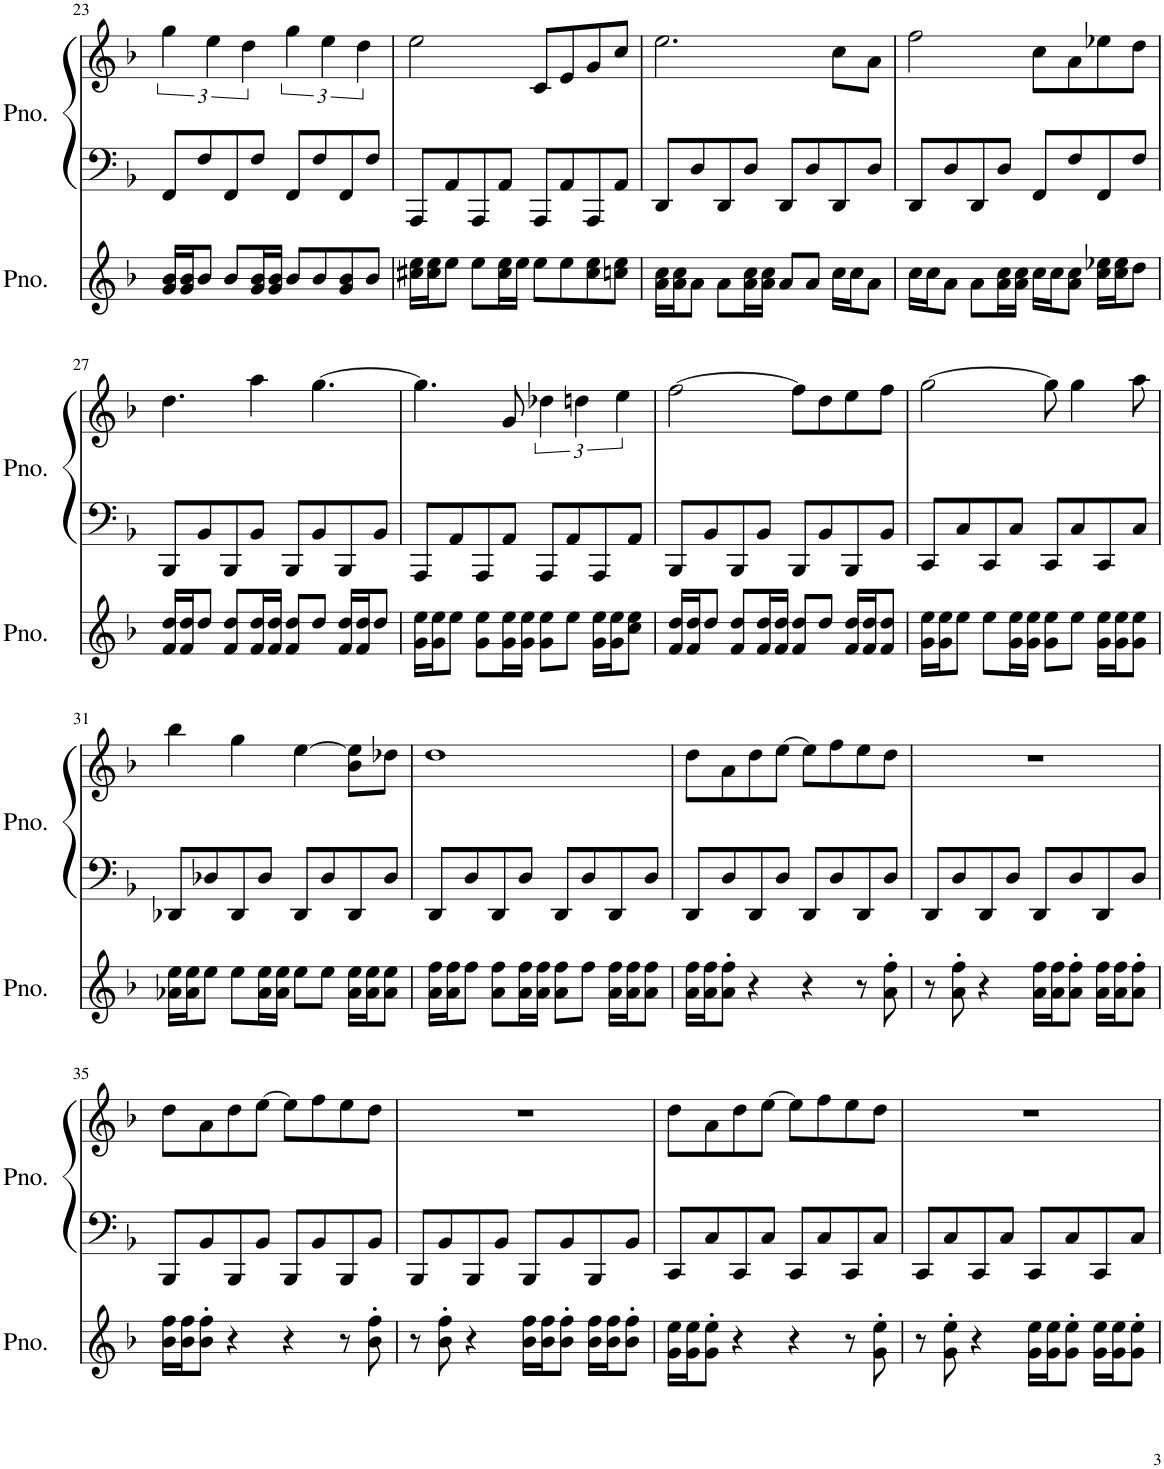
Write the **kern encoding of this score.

**kern	**kern	**kern
*part2	*part1	*part1
*staff3	*staff2	*staff1
*I"Piano	*I"Piano	*
*I'Pno.	*I'Pno.	*
!!LO:PB:g=z
*clefG2	*clefF4	*clefG2
*k[b-]	*k[b-]	*k[b-]
*M4/4	*M4/4	*M4/4
=23	=23	=23
16g/ 16b-/LL	8FF/L	6gg\
16g/ 16b-/J	.	.
8b-/J	8F/	.
.	.	6ee\
8b-/L	8FF/	.
.	.	6dd\
16g/ 16b-/L	8F/J	.
16g/ 16b-/JJ	.	.
8b-/L	8FF/L	6gg\
8b-/	8F/	.
.	.	6ee\
8g/ 8b-/	8FF/	.
.	.	6dd\
8b-/J	8F/J	.
=24	=24	=24
16cc#X\ 16ee\LL	8AAA/L	2ee\
16cc#\ 16ee\J	.	.
8ee\J	8AA/	.
8ee\L	8AAA/	.
16cc#\ 16ee\L	8AA/J	.
16ee\JJ	.	.
8ee\L	8AAA/L	8c/L
8ee\	8AA/	8e/
8cc#\ 8ee\	8AAA/	8g/
8ccn\ 8ee\J	8AA/J	8cc/J
=25	=25	=25
16a\ 16cc\LL	8DD/L	2.ee\
16a\ 16cc\J	.	.
8a\J	8D/	.
8a\L	8DD/	.
16a\ 16cc\L	8D/J	.
16a\ 16cc\JJ	.	.
8a/L	8DD/L	.
8a/J	8D/	.
16cc\LL	8DD/	8cc\L
16cc\J	.	.
8a\J	8D/J	8a\J
=26	=26	=26
16cc\LL	8DD/L	2ff\
16cc\J	.	.
8a\J	8D/	.
8a\L	8DD/	.
16a\ 16cc\L	8D/J	.
16a\ 16cc\JJ	.	.
16cc\LL	8FF/L	8cc\L
16cc\J	.	.
8a\ 8cc\J	8F/	8a\
16cc\ 16ee-X\LL	8FF/	8ee-X\
16cc\ 16ee-\J	.	.
8dd\J	8F/J	8dd\J
!!LO:LB:g=z
=27	=27	=27
16f/ 16dd/LL	8BBB-/L	4.dd\
16f/ 16dd/J	.	.
8dd/J	8BB-/	.
8f/ 8dd/L	8BBB-/	.
16f/ 16dd/L	8BB-/J	4aa\
16f/ 16dd/JJ	.	.
8f/ 8dd/L	8BBB-/L	.
8dd/J	8BB-/	[4.gg\
16f/ 16dd/LL	8BBB-/	.
16f/ 16dd/J	.	.
8dd/J	8BB-/J	.
=28	=28	=28
16g\ 16ee\LL	8AAA/L	4.gg\]
16g\ 16ee\J	.	.
8ee\J	8AA/	.
8g\ 8ee\L	8AAA/	.
16g\ 16ee\L	8AA/J	8g/
16g\ 16ee\JJ	.	.
8g\ 8ee\L	8AAA/L	6dd-X\
8ee\J	8AA/	.
.	.	6ddn\
16g\ 16ee\LL	8AAA/	.
16g\ 16ee\J	.	.
.	.	6ee\
8cc\ 8ee\J	8AA/J	.
=29	=29	=29
16f/ 16dd/LL	8BBB-/L	[2ff\
16f/ 16dd/J	.	.
8dd/J	8BB-/	.
8f/ 8dd/L	8BBB-/	.
16f/ 16dd/L	8BB-/J	.
16f/ 16dd/JJ	.	.
8f/ 8dd/L	8BBB-/L	8ff\L]
8dd/J	8BB-/	8dd\
16f/ 16dd/LL	8BBB-/	8ee\
16f/ 16dd/J	.	.
8f/ 8dd/J	8BB-/J	8ff\J
=30	=30	=30
16g\ 16ee\LL	8CC/L	[2gg\
16g\ 16ee\J	.	.
8ee\J	8C/	.
8ee\L	8CC/	.
16g\ 16ee\L	8C/J	.
16g\ 16ee\JJ	.	.
8g\ 8ee\L	8CC/L	8gg\]
8ee\J	8C/	4gg\
16g\ 16ee\LL	8CC/	.
16g\ 16ee\J	.	.
8g\ 8ee\J	8C/J	8aa\
!!LO:LB:g=z
=31	=31	=31
16a-X\ 16ee\LL	8DD-X/L	4bb-\
16a-\ 16ee\J	.	.
8ee\J	8D-X/	.
8ee\L	8DD-/	4gg\
16a-\ 16ee\L	8D-/J	.
16a-\ 16ee\JJ	.	.
8ee\L	8DD-/L	[4ee\
8ee\J	8D-/	.
16a-\ 16ee\LL	8DD-/	8b-\ 8ee\]L
16a-\ 16ee\J	.	.
8a-\ 8ee\J	8D-/J	8dd-X\J
=32	=32	=32
16a\ 16ff\LL	8DD/L	1dd
16a\ 16ff\J	.	.
8ff\J	8D/	.
8a\ 8ff\L	8DD/	.
16a\ 16ff\L	8D/J	.
16a\ 16ff\JJ	.	.
8a\ 8ff\L	8DD/L	.
8ff\J	8D/	.
16a\ 16ff\LL	8DD/	.
16a\ 16ff\J	.	.
8a\ 8ff\J	8D/J	.
=33	=33	=33
16a\ 16ff\LL	8DD/L	8dd\L
16a\ 16ff\J	.	.
8a\' 8ff\'J	8D/	8a\
4r	8DD/	8dd\
.	8D/J	[8ee\J
4r	8DD/L	8ee\L]
.	8D/	8ff\
8r	8DD/	8ee\
8a\' 8ff\'	8D/J	8dd\J
=34	=34	=34
8r	8DD/L	1r
8a\' 8ff\'	8D/	.
4r	8DD/	.
.	8D/J	.
16a\ 16ff\LL	8DD/L	.
16a\ 16ff\J	.	.
8a\' 8ff\'J	8D/	.
16a\ 16ff\LL	8DD/	.
16a\ 16ff\J	.	.
8a\' 8ff\'J	8D/J	.
!!LO:LB:g=z
=35	=35	=35
16b-\ 16ff\LL	8BBB-/L	8dd\L
16b-\ 16ff\J	.	.
8b-\' 8ff\'J	8BB-/	8a\
4r	8BBB-/	8dd\
.	8BB-/J	[8ee\J
4r	8BBB-/L	8ee\L]
.	8BB-/	8ff\
8r	8BBB-/	8ee\
8b-\' 8ff\'	8BB-/J	8dd\J
=36	=36	=36
8r	8BBB-/L	1r
8b-\' 8ff\'	8BB-/	.
4r	8BBB-/	.
.	8BB-/J	.
16b-\ 16ff\LL	8BBB-/L	.
16b-\ 16ff\J	.	.
8b-\' 8ff\'J	8BB-/	.
16b-\ 16ff\LL	8BBB-/	.
16b-\ 16ff\J	.	.
8b-\' 8ff\'J	8BB-/J	.
=37	=37	=37
16g\ 16ee\LL	8CC/L	8dd\L
16g\ 16ee\J	.	.
8g\' 8ee\'J	8C/	8a\
4r	8CC/	8dd\
.	8C/J	[8ee\J
4r	8CC/L	8ee\L]
.	8C/	8ff\
8r	8CC/	8ee\
8g\' 8ee\'	8C/J	8dd\J
=38	=38	=38
8r	8CC/L	1r
8g\' 8ee\'	8C/	.
4r	8CC/	.
.	8C/J	.
16g\ 16ee\LL	8CC/L	.
16g\ 16ee\J	.	.
8g\' 8ee\'J	8C/	.
16g\ 16ee\LL	8CC/	.
16g\ 16ee\J	.	.
8g\' 8ee\'J	8C/J	.
=	=	=
*-	*-	*-
